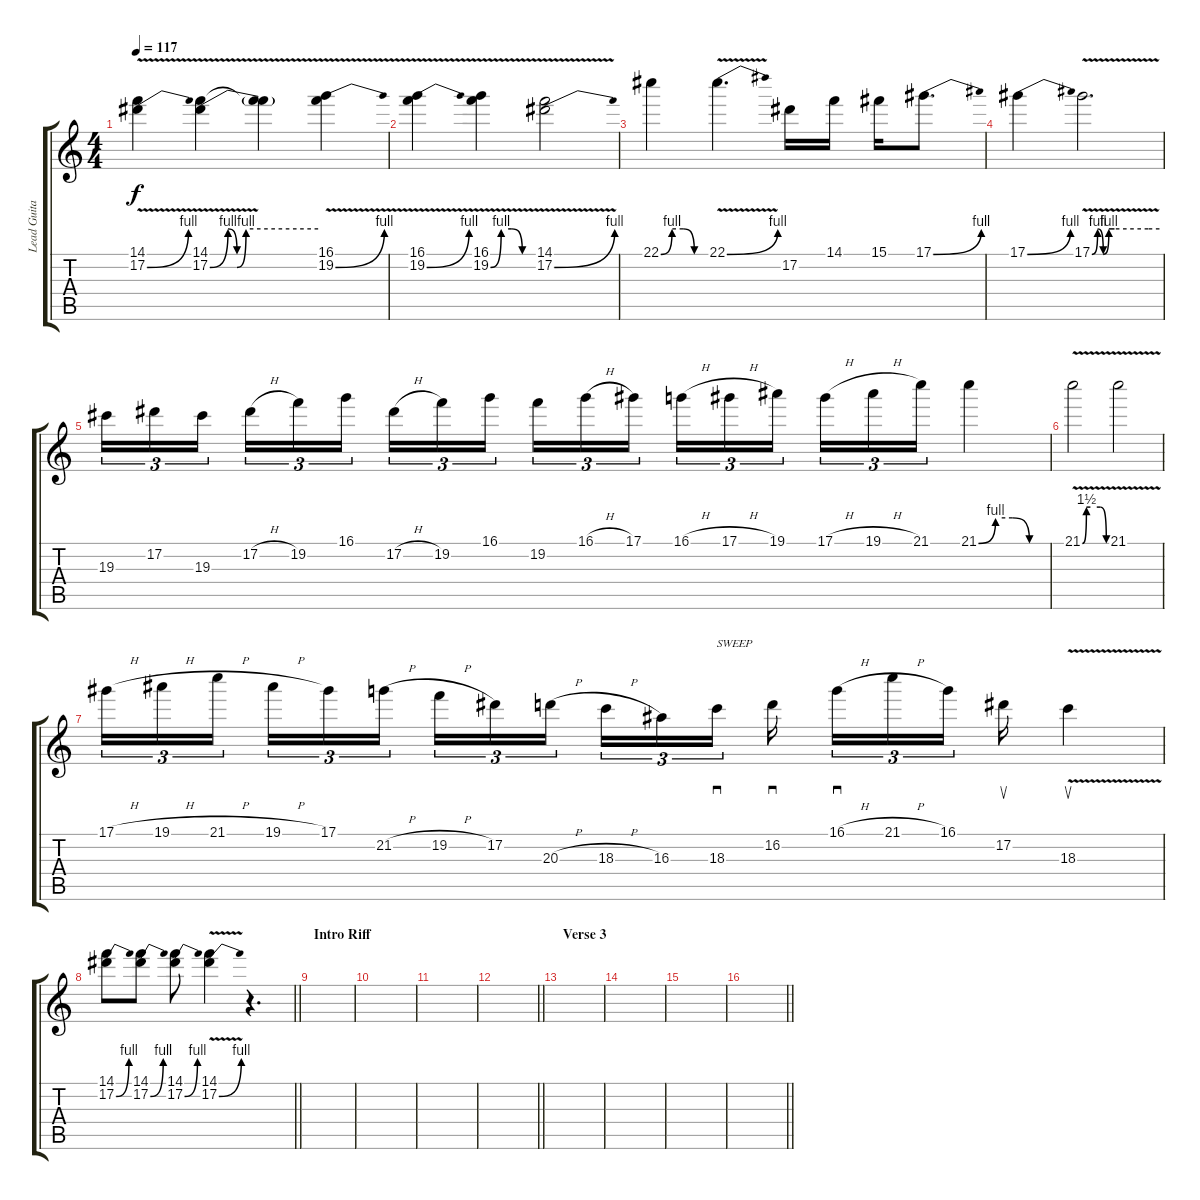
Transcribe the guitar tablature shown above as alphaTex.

\track ("Lead Guitar" "Lead Guita") {instrument distortionguitar}
\staff {score tabs}
\tuning (Eb4 Bb3 Gb3 Db3 Ab2 Eb2) {hide}
\ts (4 4)
\tempo 117
\clef g2
\ks c
(14.1 17.2{be (bend 0 0 60 4) v}).4{dy f} (14.1 17.2{be (custom 0 0 10 4 15 0 20 4 60 4) v}).4 (14.1{t} 17.2{t}).4 (16.1 19.2{be (bend 0 0 60 4) v}).4 |
(16.1 19.2{be (bend 0 0 60 4) v}).4 (16.1 19.2{be (custom 0 0 15 4 30 4 45 0 60 0) v}).4 (14.1 17.2{be (bend 0 0 60 4) v}).2 |
22.1{be (custom 0 0 15 4 30 4 45 0 60 0)}.4 22.1{be (bend 0 0 60 4) v}.4{d} 17.2.16 14.1.16 15.1.16 17.1{be (bend 0 0 60 4)}.8{d} |
17.1{be (bend 0 0 60 4)}.4 17.1{be (custom 0 0 5 4 10 0 15 4 20 4 50 4 60 4) v}.2{d} |
19.3.16{tu (3 2)} 17.2.16{tu (3 2)} 19.3.16{tu (3 2) beam splitsecondary} 17.2{h}.16{tu (3 2)} 19.2.16{tu (3 2)} 16.1.16{tu (3 2)} 17.2{h}.16{tu (3 2)} 19.2.16{tu (3 2)} 16.1.16{tu (3 2) beam splitsecondary} 19.2.16{tu (3 2)} 16.1{h}.16{tu (3 2)} 17.1.16{tu (3 2)} 16.1{h}.16{tu (3 2)} 17.1{h}.16{tu (3 2)} 19.1.16{tu (3 2) beam splitsecondary} 17.1{h}.16{tu (3 2)} 19.1{h}.16{tu (3 2)} 21.1.16{tu (3 2)} 21.1{be (custom 0 0 15 4 30 4 45 0 60 0)}.4 |
21.1{be (custom 0 0 10 6 20 6 45 6 60 0) v}.2 21.1{v}.2 |
17.1{h}.16{tu (3 2)} 19.1{h}.16{tu (3 2)} 21.1{h}.16{tu (3 2) beam splitsecondary} 19.1{h}.16{tu (3 2)} 17.1.16{tu (3 2)} 21.2{h}.16{tu (3 2)} 19.2{h}.16{tu (3 2)} 17.2.16{tu (3 2)} 20.3{h}.16{tu (3 2) beam splitsecondary} 18.3{h}.16{tu (3 2)} 16.3.16{tu (3 2)} 18.3.16{sd tu (3 2) txt "SWEEP"} 16.2.16{sd beam splitsecondary} 16.1{h}.16{sd tu (3 2)} 21.1{h}.16{tu (3 2)} 16.1.16{tu (3 2) beam splitsecondary} 17.2.16{su} 18.3{v}.4{su} |
\barLineRight lightlight
(14.1 17.2{be (bend 0 0 60 4)}).8 (14.1 17.2{be (bend 0 0 60 4)}).8 (14.1 17.2{be (bend 0 0 60 4)}).8 (14.1 17.2{be (bend 0 0 60 4) v}).4 r.4{d} |
\section ("" "Intro Riff")
|
|
|
\barLineRight lightlight
|
\section ("" "Verse 3")
|
|
|
\barLineRight lightlight
